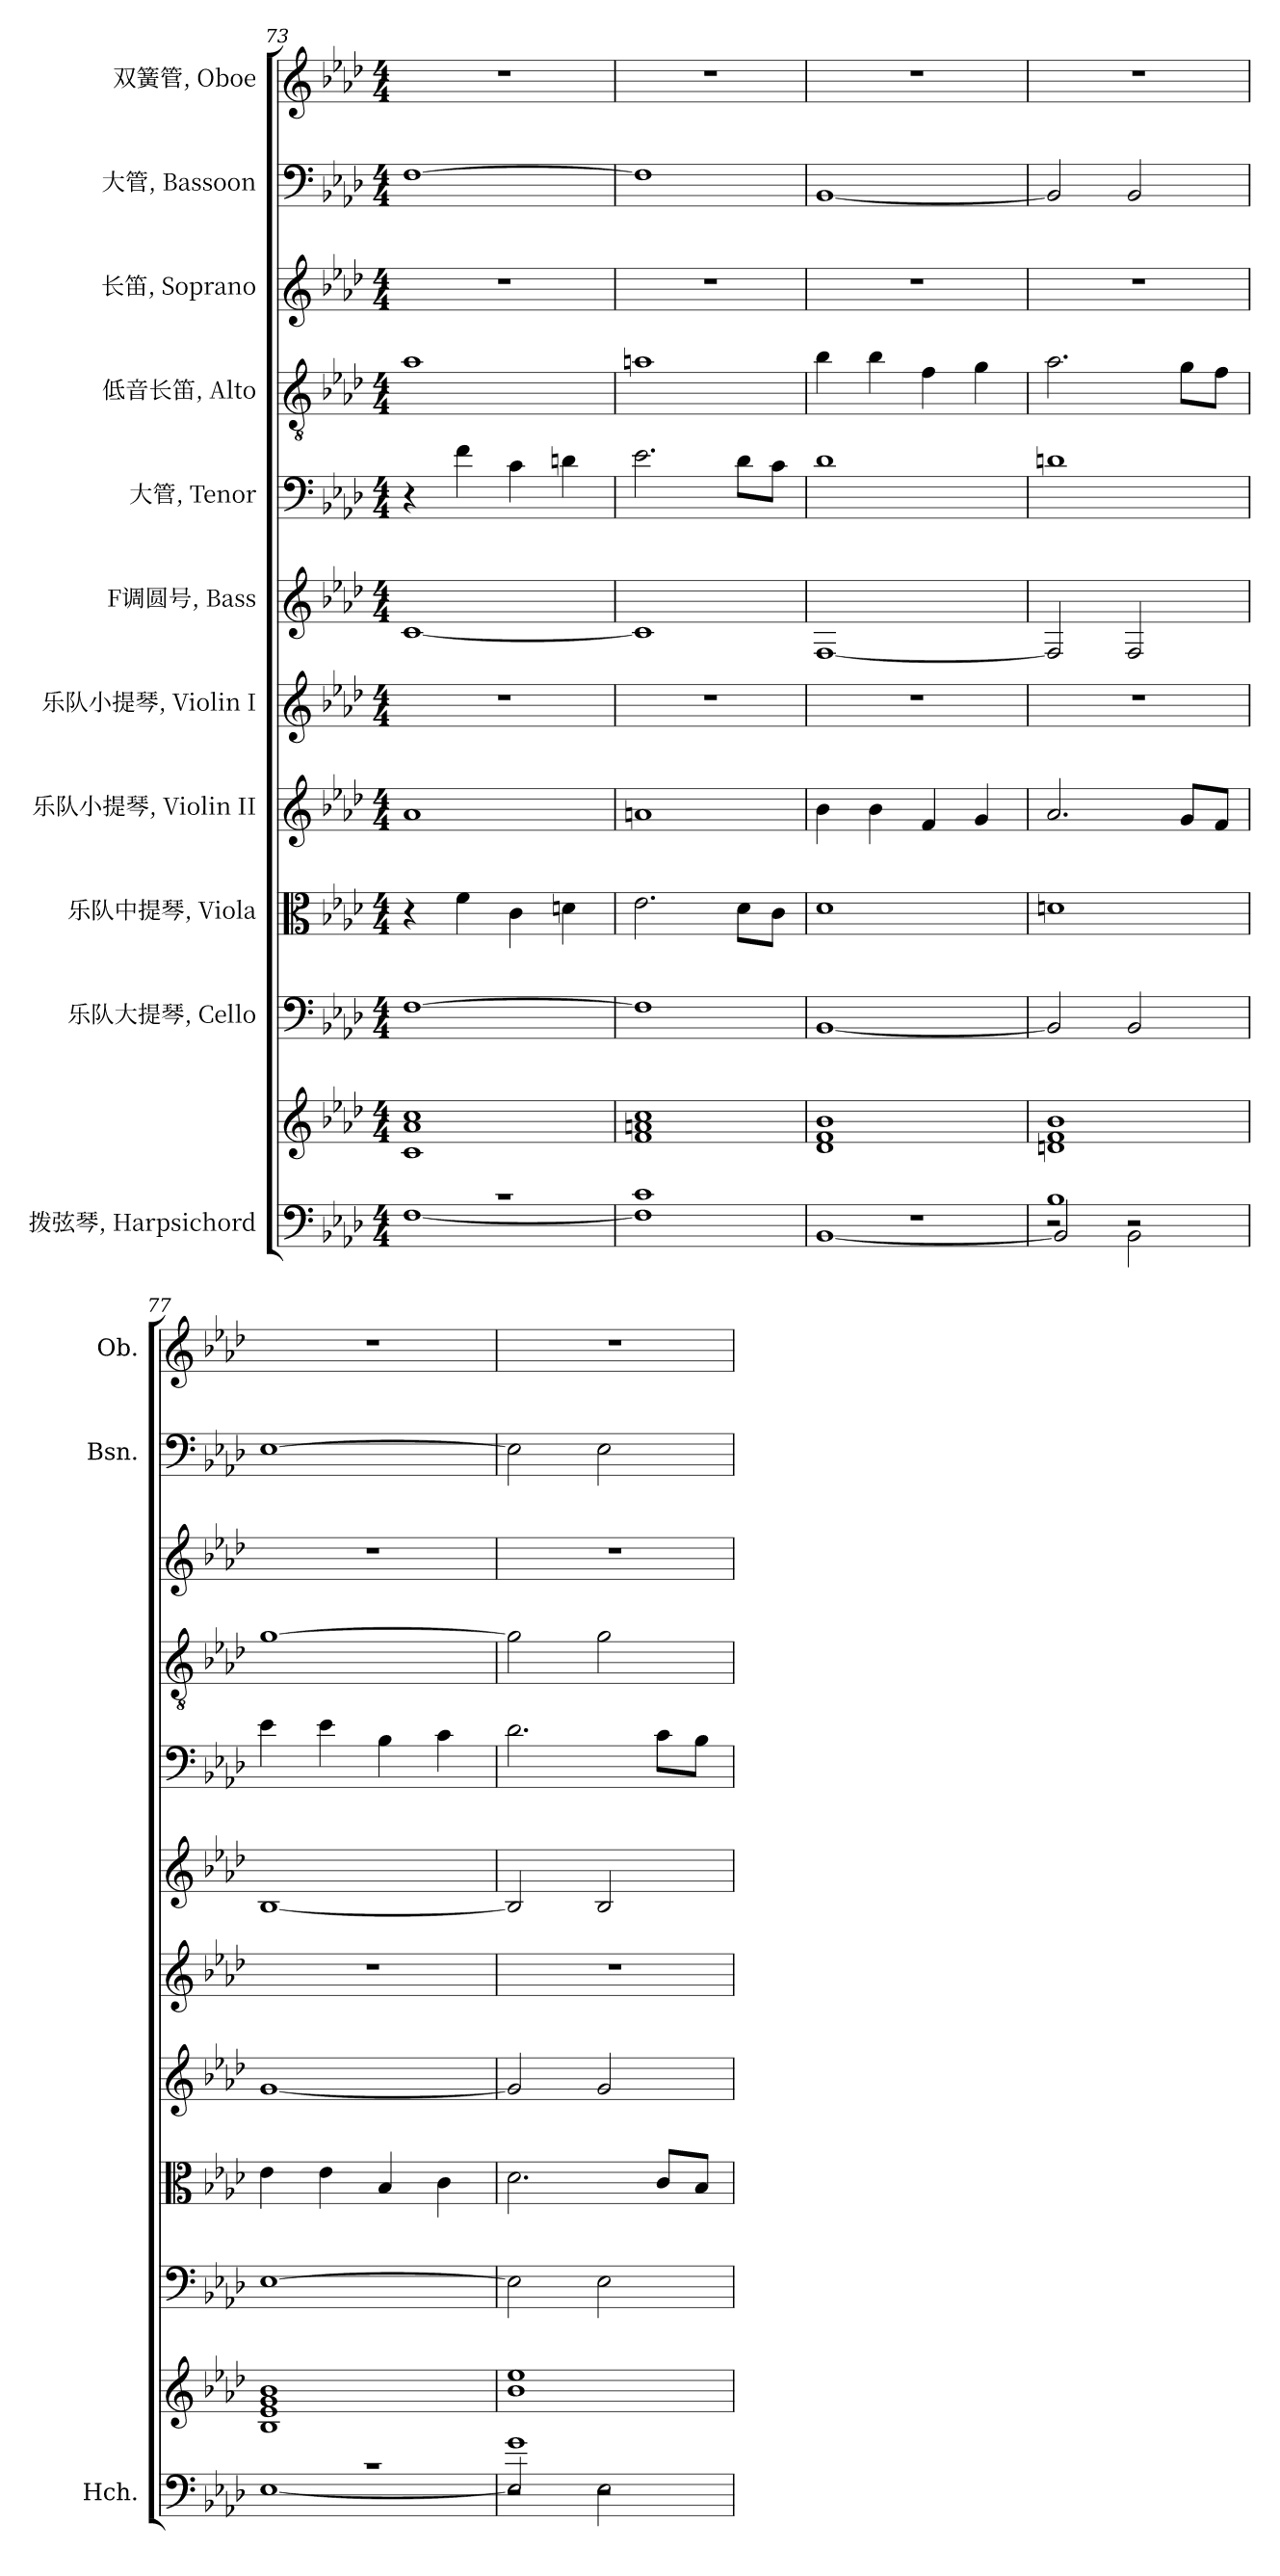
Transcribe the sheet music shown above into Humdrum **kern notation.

**kern	**kern	**kern	**kern	**kern	**kern	**kern	**kern	**kern	**kern	**kern	**kern
*part11	*part11	*part10	*part9	*part8	*part7	*part6	*part5	*part4	*part3	*part2	*part1
*staff12	*staff11	*staff10	*staff9	*staff8	*staff7	*staff6	*staff5	*staff4	*staff3	*staff2	*staff1
*I"拨弦琴, Harpsichord	*	*I"乐队大提琴, Cello	*I"乐队中提琴, Viola	*I"乐队小提琴, Violin II	*I"乐队小提琴, Violin I	*I"F调圆号, Bass	*I"大管, Tenor	*I"低音长笛, Alto	*I"长笛, Soprano	*I"大管, Bassoon	*I"双簧管, Oboe
*I'Hch.	*	*	*	*	*	*	*	*	*	*I'Bsn.	*I'Ob.
!!LO:PB:g=z
*clefF4	*clefG2	*clefF4	*clefC3	*clefG2	*clefG2	*clefG2	*clefF4	*clefGv2	*clefG2	*clefF4	*clefG2
*	*	*	*	*	*	*ITrd4c7	*	*	*	*	*
*k[b-e-a-d-]	*k[b-e-a-d-]	*k[b-e-a-d-]	*k[b-e-a-d-]	*k[b-e-a-d-]	*k[b-e-a-d-]	*k[b-e-a-d-g-]	*k[b-e-a-d-]	*k[b-e-a-d-]	*k[b-e-a-d-]	*k[b-e-a-d-]	*k[b-e-a-d-]
*M4/4	*M4/4	*M4/4	*M4/4	*M4/4	*M4/4	*M4/4	*M4/4	*M4/4	*M4/4	*M4/4	*M4/4
=73	=73	=73	=73	=73	=73	=73	=73	=73	=73	=73	=73
*^	*	*	*	*	*	*	*	*	*	*	*
1r	[1F	1c 1a- 1cc	[1F	4r	1a-	1r	[1F	4r	1a-	1r	[1F	1r
.	.	.	.	4f\	.	.	.	4f\	.	.	.	.
.	.	.	.	4c\	.	.	.	4c\	.	.	.	.
.	.	.	.	4dn\	.	.	.	4dn\	.	.	.	.
=74	=74	=74	=74	=74	=74	=74	=74	=74	=74	=74	=74	=74
1c	1F]	1f 1an 1cc	1F]	2.e-\	1an	1r	1F]	2.e-\	1an	1r	1F]	1r
.	.	.	.	8d-\L	.	.	.	8d-\L	.	.	.	.
.	.	.	.	8c\J	.	.	.	8c\J	.	.	.	.
=75	=75	=75	=75	=75	=75	=75	=75	=75	=75	=75	=75	=75
1r	[1BB-	1d- 1f 1b-	[1BB-	1d-	4b-\	1r	[1BB-	1d-	4b-\	1r	[1BB-	1r
.	.	.	.	.	4b-\	.	.	.	4b-\	.	.	.
.	.	.	.	.	4f/	.	.	.	4f\	.	.	.
.	.	.	.	.	4g/	.	.	.	4g\	.	.	.
=76	=76	=76	=76	=76	=76	=76	=76	=76	=76	=76	=76	=76
*	*^	*	*	*	*	*	*	*	*	*	*	*
1B-	2r	2BB-/]	1dn 1f 1b-	2BB-/]	1dn	2.a-/	1r	2BB-/]	1dn	2.a-\	1r	2BB-/]	1r
.	2BB-\	2r	.	2BB-/	.	.	.	2BB-/	.	.	.	2BB-/	.
.	.	.	.	.	.	8g/L	.	.	.	8g\L	.	.	.
.	.	.	.	.	.	8f/J	.	.	.	8f\J	.	.	.
*	*v	*v	*	*	*	*	*	*	*	*	*	*	*
=77	=77	=77	=77	=77	=77	=77	=77	=77	=77	=77	=77	=77
1r	[1E-	1B- 1e- 1g 1b-	[1E-	4e-\	[1g	1r	[1E-	4e-\	[1g	1r	[1E-	1r
.	.	.	.	4e-\	.	.	.	4e-\	.	.	.	.
.	.	.	.	4B-/	.	.	.	4B-\	.	.	.	.
.	.	.	.	4c\	.	.	.	4c\	.	.	.	.
=78	=78	=78	=78	=78	=78	=78	=78	=78	=78	=78	=78	=78
*	*^	*	*	*	*	*	*	*	*	*	*	*
1g	2r	2E-/]	1b- 1ee-	2E-\]	2.d-\	2g/]	1r	2E-/]	2.d-\	2g\]	1r	2E-\]	1r
.	2E-\	2r	.	2E-\	.	2g/	.	2E-/	.	2g\	.	2E-\	.
.	.	.	.	.	8c/L	.	.	.	8c\L	.	.	.	.
.	.	.	.	.	8B-/J	.	.	.	8B-\J	.	.	.	.
*v	*v	*v	*	*	*	*	*	*	*	*	*	*	*
=	=	=	=	=	=	=	=	=	=	=	=
*-	*-	*-	*-	*-	*-	*-	*-	*-	*-	*-	*-
